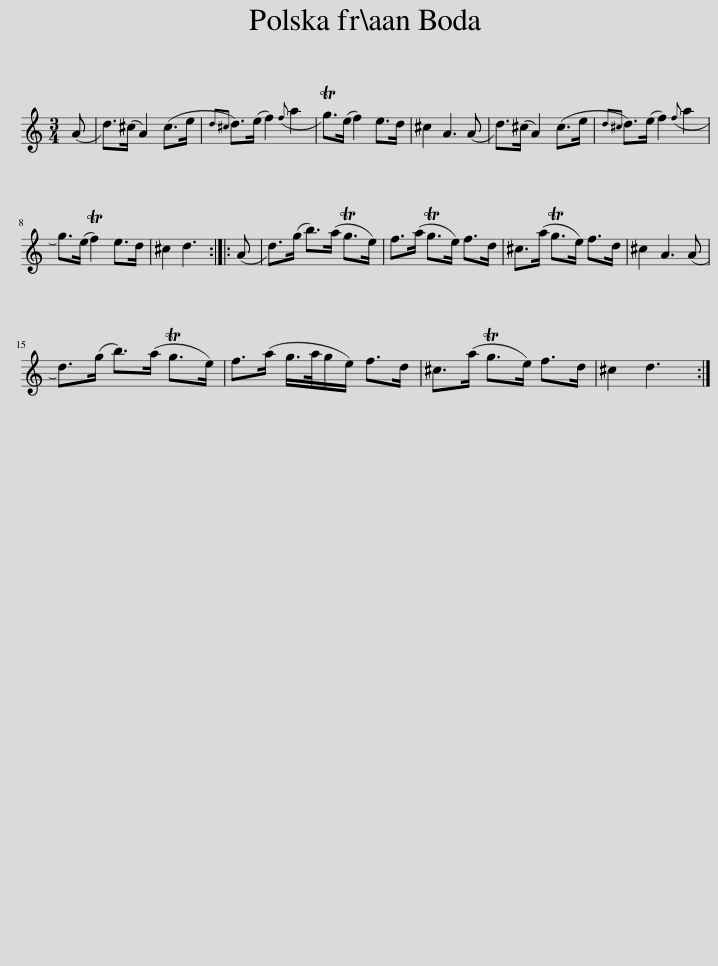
X:1
L:1/8
M:3/4
I:linebreak $
K:C
V:1 treble
V:1
 (A | d>)(^c A2) (c>e |{d^c} d>)(e f2)({f} a2 | Tg>)(e f2) e>d | ^c2 A3 (A | %5
 d>)(^c A2) (c>e |{d^c} d>)(e f2)({f} a2 |$ g>)(e Tf2) e>d | ^c2 d3 :: (A | %10
 d>)(g b>)(a Tg>e) | f>(a Tg>e) f>d | ^c>(a Tg>e) f>d | ^c2 A3 (A |$ d>)(g b>)(a Tg>e) | %15
 f>(a g/>a/g/e/) f>d | ^c>(a Tg>e) f>d | ^c2 d3 :| %18
